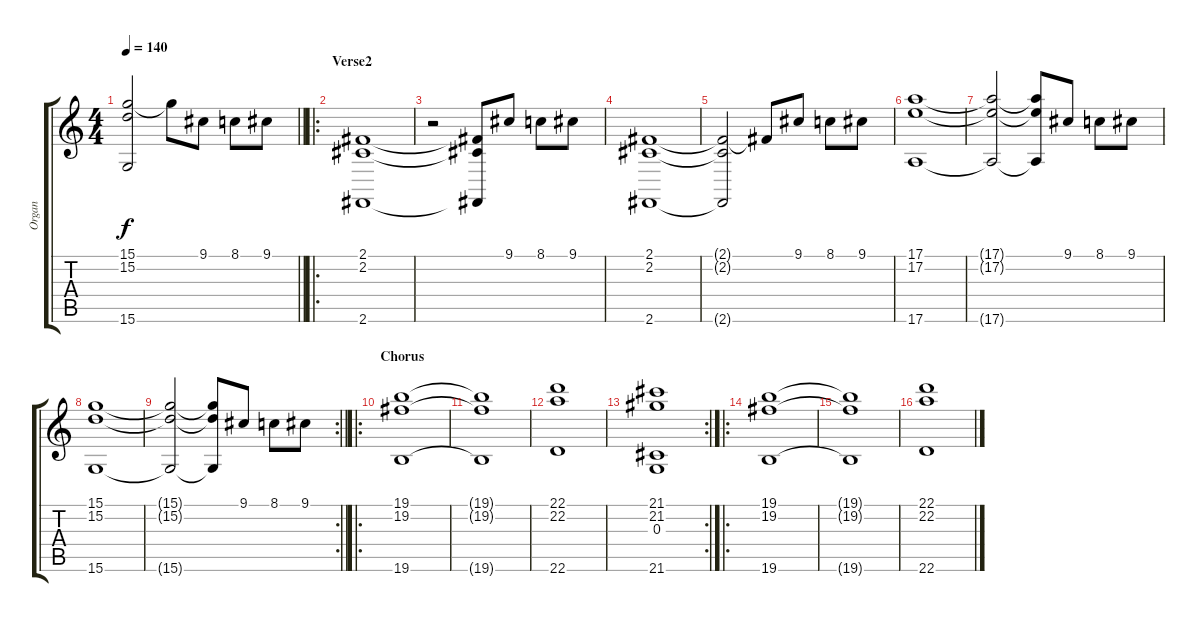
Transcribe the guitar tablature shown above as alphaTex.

\track ("Organ" "Organ") {instrument churchorgan}
\staff {score tabs}
\tuning (E4 B3 G3 D3 A2 E2) {hide}
\ts (4 4)
\tempo 140
\clef g2
\barLineRight lightlight
\ks c
(15.1{t} 15.2{t} 15.6{t}).2{dy f} 15.1{t}.8 9.1.8 8.1.8 9.1.8 |
\ro
\section ("" "Verse2")
(2.1 2.2 2.6).1 |
r.2 (2.1{t} 2.2{t} 2.6{t}).8 9.1.8 8.1.8 9.1.8 |
(2.1 2.2 2.6).1 |
(2.1{t} 2.2{t} 2.6{t}).2 2.1{t}.8 9.1.8 8.1.8 9.1.8 |
(17.1 17.2 17.6).1 |
(17.1{t} 17.2{t} 17.6{t}).2 (17.1{t} 17.2{t} 17.6{t}).8 9.1.8 8.1.8 9.1.8 |
(15.1 15.2 15.6).1 |
\rc 2
\barLineRight lightlight
(15.1{t} 15.2{t} 15.6{t}).2 (15.1{t} 15.2{t} 15.6{t}).8 9.1.8 8.1.8 9.1.8 |
\ro
\section ("" "Chorus")
(19.1 19.2 19.6).1 |
(19.1{t} 19.2{t} 19.6{t}).1 |
(22.1 22.2 22.6).1 |
\rc 2
(21.1 21.2 0.3 21.6).1 |
\ro
(19.1 19.2 19.6).1 |
(19.1{t} 19.2{t} 19.6{t}).1 |
(22.1 22.2 22.6).1
